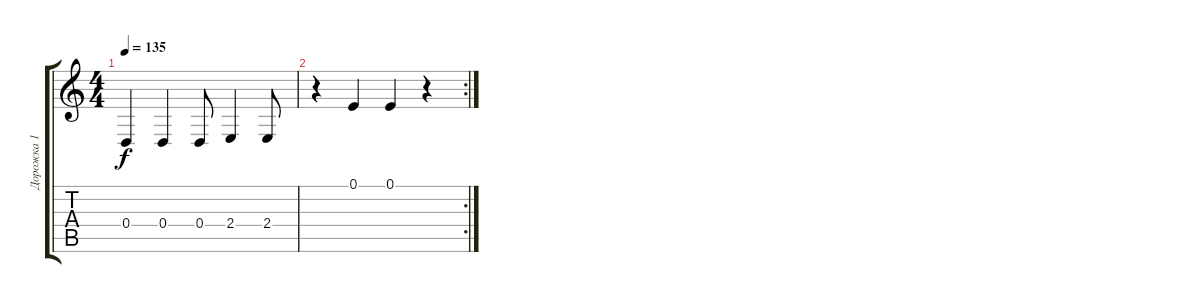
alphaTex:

\track ("Дорожка 1" "Дорожка 1") {instrument acousticgrandpiano}
\staff {score tabs}
\tuning (E4 B3 G3 D3 A2 E2) {hide}
\ts (4 4)
\tempo 135
\clef g2
\ks c
0.4.4{dy f} 0.4.4 0.4.8 2.4.4 2.4.8 |
\rc 2
r.4 0.1.4 0.1.4 r.4
